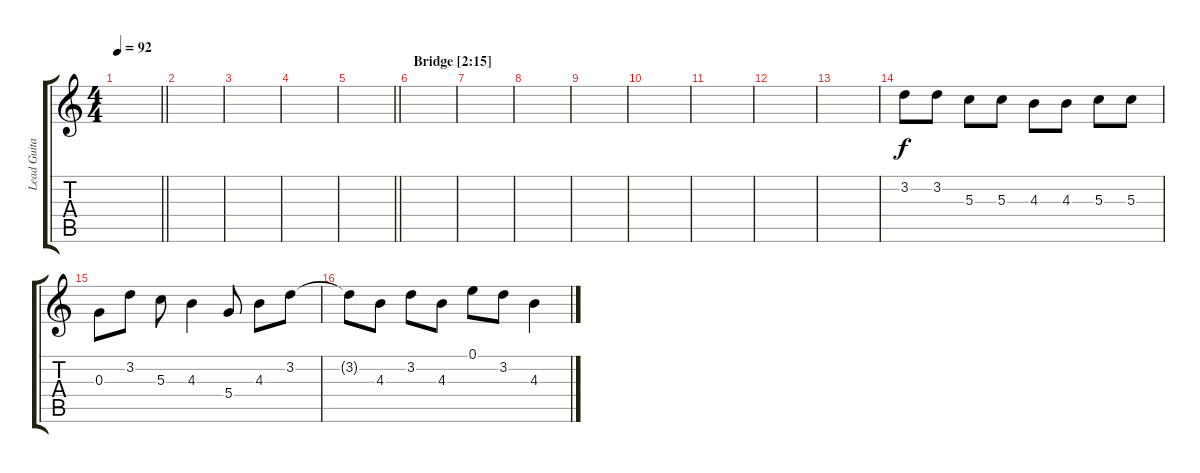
\track ("Lead Guitar II" "Lead Guita") {instrument acousticguitarsteel}
\staff {score tabs}
\tuning (E4 B3 G3 D3 A2 E2) {hide}
\ts (4 4)
\tempo 92
\clef g2
\barLineRight lightlight
\ks c
|
|
|
|
\barLineRight lightlight
|
\section ("" "Bridge [2:15]")
|
|
|
|
|
|
|
|
3.2.8 3.2.8 5.3.8 5.3.8 4.3.8 4.3.8 5.3.8 5.3.8 |
0.3.8 3.2.8 5.3.8 4.3.4 5.4.8 4.3.8 3.2.8 |
3.2{t}.8 4.3.8 3.2.8 4.3.8 0.1.8 3.2.8 4.3.4
